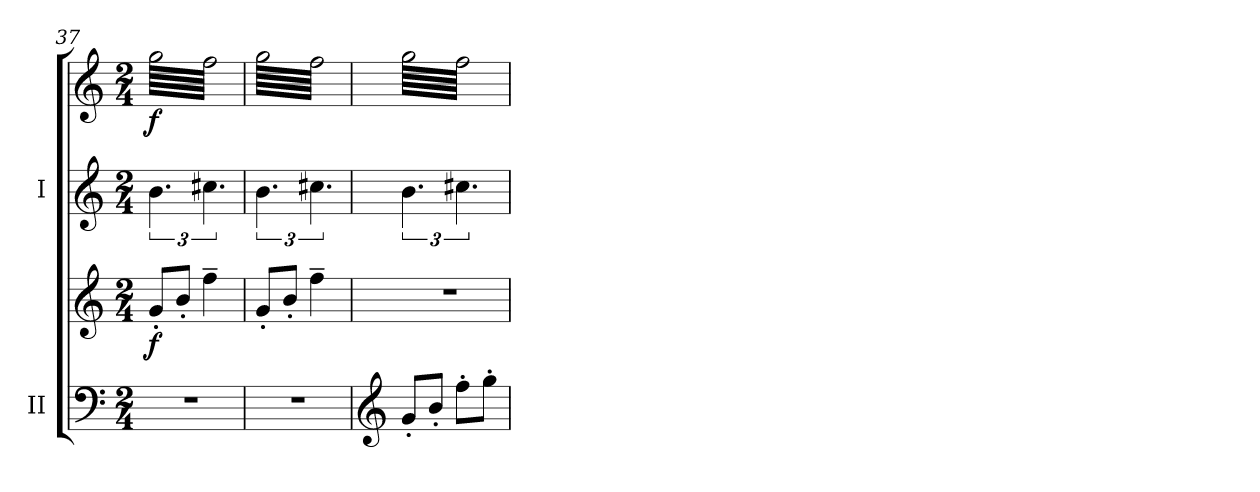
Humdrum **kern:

**kern	**kern	**dynam	**kern	**kern	**dynam
*part2	*part2	*part2	*part1	*part1	*part1
*staff4	*staff3	*staff3/4	*staff2	*staff1	*staff1/2
*I"II	*	*	*I"I	*	*
*I'II	*	*	*I'I	*	*
*clefF4	*clefG2	*	*clefG2	*clefG2	*
*k[]	*k[]	*	*k[]	*k[]	*
*M2/4	*M2/4	*	*M2/4	*M2/4	*
=37	=37	=37	=37	=37	=37
!	!	!LO:DY:b	!	!	!LO:DY:b
*	*	*	*	*tremolo	*
2r	8g'/L	f	6.b\	(64gg\LLLL	f
.	.	.	.	64ff\)	.
.	.	.	.	64gg\	.
.	.	.	.	64ff\)	.
.	.	.	.	64gg\	.
.	.	.	.	64ff\)	.
.	.	.	.	64gg\	.
.	.	.	.	64ff\)	.
.	8b'/J	.	.	64gg\	.
.	.	.	.	64ff\)	.
.	.	.	.	64gg\	.
.	.	.	.	64ff\)	.
.	.	.	.	64gg\	.
.	.	.	.	64ff\)	.
.	.	.	.	64gg\	.
.	.	.	.	64ff\)	.
.	4ff~\	.	6.cc#X\	64gg\	.
.	.	.	.	64ff\)	.
.	.	.	.	64gg\	.
.	.	.	.	64ff\)	.
.	.	.	.	64gg\	.
.	.	.	.	64ff\)	.
.	.	.	.	64gg\	.
.	.	.	.	64ff\)	.
.	.	.	.	64gg\	.
.	.	.	.	64ff\)	.
.	.	.	.	64gg\	.
.	.	.	.	64ff\)	.
.	.	.	.	64gg\	.
.	.	.	.	64ff\)	.
.	.	.	.	64gg\	.
.	.	.	.	64ff\)JJJJ	.
=38	=38	=38	=38	=38	=38
2r	8g'/L	.	6.b\	(64gg\LLLL	.
.	.	.	.	64ff\)	.
.	.	.	.	64gg\	.
.	.	.	.	64ff\)	.
.	.	.	.	64gg\	.
.	.	.	.	64ff\)	.
.	.	.	.	64gg\	.
.	.	.	.	64ff\)	.
.	8b'/J	.	.	64gg\	.
.	.	.	.	64ff\)	.
.	.	.	.	64gg\	.
.	.	.	.	64ff\)	.
.	.	.	.	64gg\	.
.	.	.	.	64ff\)	.
.	.	.	.	64gg\	.
.	.	.	.	64ff\)	.
.	4ff~\	.	6.cc#X\	64gg\	.
.	.	.	.	64ff\)	.
.	.	.	.	64gg\	.
.	.	.	.	64ff\)	.
.	.	.	.	64gg\	.
.	.	.	.	64ff\)	.
.	.	.	.	64gg\	.
.	.	.	.	64ff\)	.
.	.	.	.	64gg\	.
.	.	.	.	64ff\)	.
.	.	.	.	64gg\	.
.	.	.	.	64ff\)	.
.	.	.	.	64gg\	.
.	.	.	.	64ff\)	.
.	.	.	.	64gg\	.
.	.	.	.	64ff\)JJJJ	.
!!LO:LB:g=z
=39	=39	=39	=39	=39	=39
*clefG2	*	*	*	*	*
8g'/L	2r	.	6.b\	(64gg\LLLL	.
.	.	.	.	64ff\)	.
.	.	.	.	64gg\	.
.	.	.	.	64ff\)	.
.	.	.	.	64gg\	.
.	.	.	.	64ff\)	.
.	.	.	.	64gg\	.
.	.	.	.	64ff\)	.
8b'/J	.	.	.	64gg\	.
.	.	.	.	64ff\)	.
.	.	.	.	64gg\	.
.	.	.	.	64ff\)	.
.	.	.	.	64gg\	.
.	.	.	.	64ff\)	.
.	.	.	.	64gg\	.
.	.	.	.	64ff\)	.
8ff'\L	.	.	6.cc#X\	64gg\	.
.	.	.	.	64ff\)	.
.	.	.	.	64gg\	.
.	.	.	.	64ff\)	.
.	.	.	.	64gg\	.
.	.	.	.	64ff\)	.
.	.	.	.	64gg\	.
.	.	.	.	64ff\)	.
8gg'\J	.	.	.	64gg\	.
.	.	.	.	64ff\)	.
.	.	.	.	64gg\	.
.	.	.	.	64ff\)	.
.	.	.	.	64gg\	.
.	.	.	.	64ff\)	.
.	.	.	.	64gg\	.
.	.	.	.	64ff\)JJJJ	.
*	*	*	*	*Xtremolo	*
.	.	.	.	.	.
.	.	.	.	.	.
.	.	.	.	.	.
.	.	.	.	.	.
.	.	.	.	.	.
.	.	.	.	.	.
.	.	.	.	.	.
.	.	.	.	.	.
.	.	.	.	.	.
.	.	.	.	.	.
.	.	.	.	.	.
.	.	.	.	.	.
.	.	.	.	.	.
.	.	.	.	.	.
.	.	.	.	.	.
.	.	.	.	.	.
=	=	=	=	=	=
*-	*-	*-	*-	*-	*-
